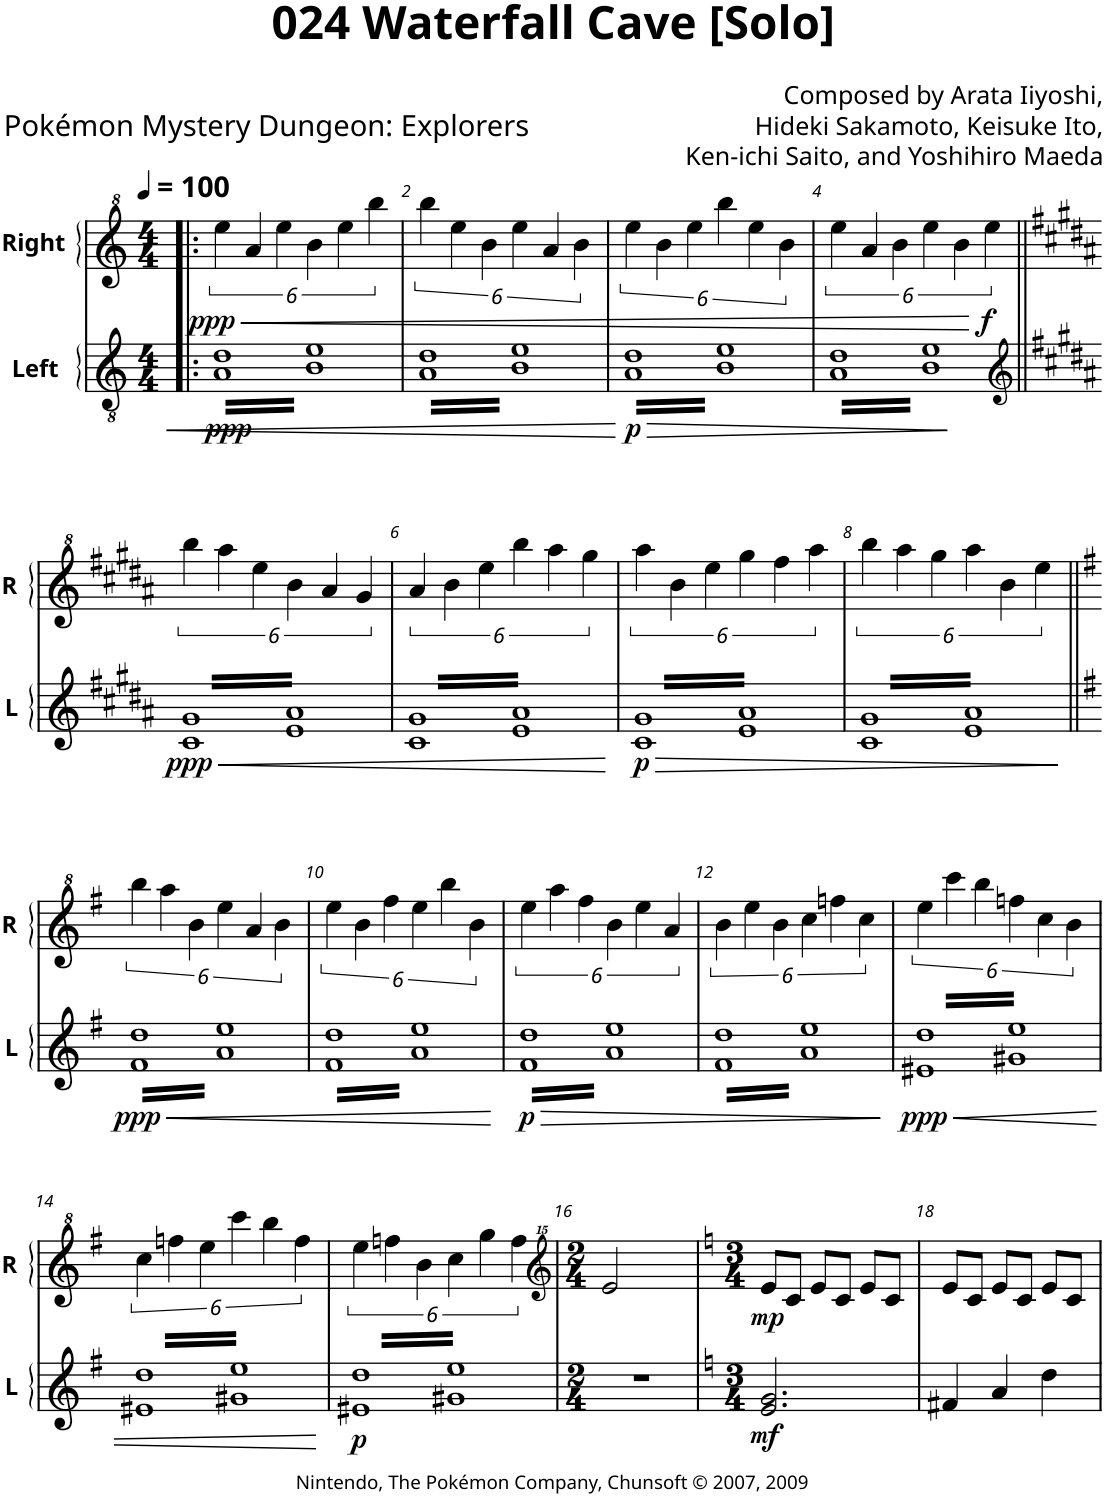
**kern	**dynam	**kern	**dynam
*part2	*part2	*part1	*part1
*staff2	*staff2	*staff1	*staff1
*I"Left	*	*I"Right	*
*I'L	*	*I'R	*
*clefGv2	*	*clefG^2	*
*k[]	*	*k[]	*
*M4/4	*	*M4/4	*
*MM100	*	*MM100	*
=1!|:	=1!|:	=1!|:	=1!|:
!	!LO:HP:b	!	!LO:HP:b
!	!LO:DY:n=1:b	!	!LO:DY:n=1:b
*tremolo	*	*	*
32A 32dLLL	< ppp	6eee\	< ppp
32B 32e	.	.	.
32A 32d	.	.	.
32B 32e	.	.	.
32A 32d	.	.	.
32B 32e	.	.	.
.	.	6aa/	.
32A 32d	.	.	.
32B 32e	.	.	.
32A 32d	.	.	.
32B 32e	.	.	.
32A 32d	.	.	.
.	.	6eee\	.
32B 32e	.	.	.
32A 32d	.	.	.
32B 32e	.	.	.
32A 32d	.	.	.
32B 32e	.	.	.
32A 32d	.	6bb\	.
32B 32e	.	.	.
32A 32d	.	.	.
32B 32e	.	.	.
32A 32d	.	.	.
32B 32e	.	.	.
.	.	6eee\	.
32A 32d	.	.	.
32B 32e	.	.	.
32A 32d	.	.	.
32B 32e	.	.	.
32A 32d	.	.	.
.	.	6bbb\	.
32B 32e	.	.	.
32A 32d	.	.	.
32B 32e	.	.	.
32A 32d	.	.	.
32B 32eJJJ	.	.	.
=2	=2	=2	=2
32A 32dLLL	.	6bbb\	.
32B 32e	.	.	.
32A 32d	.	.	.
32B 32e	.	.	.
32A 32d	.	.	.
32B 32e	.	.	.
.	.	6eee\	.
32A 32d	.	.	.
32B 32e	.	.	.
32A 32d	.	.	.
32B 32e	.	.	.
32A 32d	.	.	.
.	.	6bb\	.
32B 32e	.	.	.
32A 32d	.	.	.
32B 32e	.	.	.
32A 32d	.	.	.
32B 32e	.	.	.
32A 32d	.	6eee\	.
32B 32e	.	.	.
32A 32d	.	.	.
32B 32e	.	.	.
32A 32d	.	.	.
32B 32e	.	.	.
.	.	6aa/	.
32A 32d	.	.	.
32B 32e	.	.	.
32A 32d	.	.	.
32B 32e	.	.	.
32A 32d	.	.	.
.	.	6bb\	.
32B 32e	.	.	.
32A 32d	.	.	.
32B 32e	.	.	.
32A 32d	.	.	.
32B 32eJJJ	.	.	.
.	[	.	.
=3	=3	=3	=3
!	!LO:HP:b	!	!
!	!LO:DY:n=1:b	!	!
32A 32dLLL	> p	6eee\	.
32B 32e	.	.	.
32A 32d	.	.	.
32B 32e	.	.	.
32A 32d	.	.	.
32B 32e	.	.	.
.	.	6bb\	.
32A 32d	.	.	.
32B 32e	.	.	.
32A 32d	.	.	.
32B 32e	.	.	.
32A 32d	.	.	.
.	.	6eee\	.
32B 32e	.	.	.
32A 32d	.	.	.
32B 32e	.	.	.
32A 32d	.	.	.
32B 32e	.	.	.
32A 32d	.	6bbb\	.
32B 32e	.	.	.
32A 32d	.	.	.
32B 32e	.	.	.
32A 32d	.	.	.
32B 32e	.	.	.
.	.	6eee\	.
32A 32d	.	.	.
32B 32e	.	.	.
32A 32d	.	.	.
32B 32e	.	.	.
32A 32d	.	.	.
.	.	6bb\	.
32B 32e	.	.	.
32A 32d	.	.	.
32B 32e	.	.	.
32A 32d	.	.	.
32B 32eJJJ	.	.	.
=4	=4	=4	=4
32A 32dLLL	.	6eee\	.
32B 32e	.	.	.
32A 32d	.	.	.
32B 32e	.	.	.
32A 32d	.	.	.
32B 32e	.	.	.
.	.	6aa/	.
32A 32d	.	.	.
32B 32e	.	.	.
32A 32d	.	.	.
32B 32e	.	.	.
32A 32d	.	.	.
.	.	6bb\	.
32B 32e	.	.	.
32A 32d	.	.	.
32B 32e	.	.	.
32A 32d	.	.	.
32B 32e	.	.	.
32A 32d	.	6eee\	.
32B 32e	.	.	.
32A 32d	.	.	.
32B 32e	.	.	.
32A 32d	.	.	.
32B 32e	.	.	.
.	.	6bb\	.
32A 32d	.	.	.
32B 32e	.	.	.
32A 32d	.	.	.
32B 32e	.	.	.
32A 32d	.	.	.
!	!	!	!LO:DY:n=1:b
.	.	6eee\	[ f
32B 32e	.	.	.
32A 32d	.	.	.
32B 32e	.	.	.
32A 32d	.	.	.
32B 32eJJJ	.	.	.
.	]	.	.
!!LO:LB:g=z
=5||	=5||	=5||	=5||
*clefG2	*	*	*
*k[f#c#g#d#a#]	*	*k[f#c#g#d#a#]	*
!	!LO:HP:b	!	!
!	!LO:DY:n=1:b	!	!
32c# 32g#LLL	< ppp	6bbb\	.
32e 32a#	.	.	.
32c# 32g#	.	.	.
32e 32a#	.	.	.
32c# 32g#	.	.	.
32e 32a#	.	.	.
.	.	6aaa#\	.
32c# 32g#	.	.	.
32e 32a#	.	.	.
32c# 32g#	.	.	.
32e 32a#	.	.	.
32c# 32g#	.	.	.
.	.	6eee\	.
32e 32a#	.	.	.
32c# 32g#	.	.	.
32e 32a#	.	.	.
32c# 32g#	.	.	.
32e 32a#	.	.	.
32c# 32g#	.	6bb\	.
32e 32a#	.	.	.
32c# 32g#	.	.	.
32e 32a#	.	.	.
32c# 32g#	.	.	.
32e 32a#	.	.	.
.	.	6aa#/	.
32c# 32g#	.	.	.
32e 32a#	.	.	.
32c# 32g#	.	.	.
32e 32a#	.	.	.
32c# 32g#	.	.	.
.	.	6gg#/	.
32e 32a#	.	.	.
32c# 32g#	.	.	.
32e 32a#	.	.	.
32c# 32g#	.	.	.
32e 32a#JJJ	.	.	.
=6	=6	=6	=6
32c# 32g#LLL	.	6aa#/	.
32e 32a#	.	.	.
32c# 32g#	.	.	.
32e 32a#	.	.	.
32c# 32g#	.	.	.
32e 32a#	.	.	.
.	.	6bb\	.
32c# 32g#	.	.	.
32e 32a#	.	.	.
32c# 32g#	.	.	.
32e 32a#	.	.	.
32c# 32g#	.	.	.
.	.	6eee\	.
32e 32a#	.	.	.
32c# 32g#	.	.	.
32e 32a#	.	.	.
32c# 32g#	.	.	.
32e 32a#	.	.	.
32c# 32g#	.	6bbb\	.
32e 32a#	.	.	.
32c# 32g#	.	.	.
32e 32a#	.	.	.
32c# 32g#	.	.	.
32e 32a#	.	.	.
.	.	6aaa#\	.
32c# 32g#	.	.	.
32e 32a#	.	.	.
32c# 32g#	.	.	.
32e 32a#	.	.	.
32c# 32g#	.	.	.
.	.	6ggg#\	.
32e 32a#	.	.	.
32c# 32g#	.	.	.
32e 32a#	.	.	.
32c# 32g#	.	.	.
32e 32a#JJJ	.	.	.
.	[	.	.
=7	=7	=7	=7
!	!LO:HP:b	!	!
!	!LO:DY:n=1:b	!	!
32c# 32g#LLL	> p	6aaa#\	.
32e 32a#	.	.	.
32c# 32g#	.	.	.
32e 32a#	.	.	.
32c# 32g#	.	.	.
32e 32a#	.	.	.
.	.	6bb\	.
32c# 32g#	.	.	.
32e 32a#	.	.	.
32c# 32g#	.	.	.
32e 32a#	.	.	.
32c# 32g#	.	.	.
.	.	6eee\	.
32e 32a#	.	.	.
32c# 32g#	.	.	.
32e 32a#	.	.	.
32c# 32g#	.	.	.
32e 32a#	.	.	.
32c# 32g#	.	6ggg#\	.
32e 32a#	.	.	.
32c# 32g#	.	.	.
32e 32a#	.	.	.
32c# 32g#	.	.	.
32e 32a#	.	.	.
.	.	6fff#\	.
32c# 32g#	.	.	.
32e 32a#	.	.	.
32c# 32g#	.	.	.
32e 32a#	.	.	.
32c# 32g#	.	.	.
.	.	6aaa#\	.
32e 32a#	.	.	.
32c# 32g#	.	.	.
32e 32a#	.	.	.
32c# 32g#	.	.	.
32e 32a#JJJ	.	.	.
=8	=8	=8	=8
32c# 32g#LLL	.	6bbb\	.
32e 32a#	.	.	.
32c# 32g#	.	.	.
32e 32a#	.	.	.
32c# 32g#	.	.	.
32e 32a#	.	.	.
.	.	6aaa#\	.
32c# 32g#	.	.	.
32e 32a#	.	.	.
32c# 32g#	.	.	.
32e 32a#	.	.	.
32c# 32g#	.	.	.
.	.	6ggg#\	.
32e 32a#	.	.	.
32c# 32g#	.	.	.
32e 32a#	.	.	.
32c# 32g#	.	.	.
32e 32a#	.	.	.
32c# 32g#	.	6aaa#\	.
32e 32a#	.	.	.
32c# 32g#	.	.	.
32e 32a#	.	.	.
32c# 32g#	.	.	.
32e 32a#	.	.	.
.	.	6bb\	.
32c# 32g#	.	.	.
32e 32a#	.	.	.
32c# 32g#	.	.	.
32e 32a#	.	.	.
32c# 32g#	.	.	.
.	.	6eee\	.
32e 32a#	.	.	.
32c# 32g#	.	.	.
32e 32a#	.	.	.
32c# 32g#	.	.	.
32e 32a#JJJ	.	.	.
.	]	.	.
!!LO:LB:g=z
=9||	=9||	=9||	=9||
*k[f#]	*	*k[f#]	*
!	!LO:HP:b	!	!
!	!LO:DY:n=1:b	!	!
32f# 32ddLLL	< ppp	6bbb\	.
32a 32ee	.	.	.
32f# 32dd	.	.	.
32a 32ee	.	.	.
32f# 32dd	.	.	.
32a 32ee	.	.	.
.	.	6aaa\	.
32f# 32dd	.	.	.
32a 32ee	.	.	.
32f# 32dd	.	.	.
32a 32ee	.	.	.
32f# 32dd	.	.	.
.	.	6bb\	.
32a 32ee	.	.	.
32f# 32dd	.	.	.
32a 32ee	.	.	.
32f# 32dd	.	.	.
32a 32ee	.	.	.
32f# 32dd	.	6eee\	.
32a 32ee	.	.	.
32f# 32dd	.	.	.
32a 32ee	.	.	.
32f# 32dd	.	.	.
32a 32ee	.	.	.
.	.	6aa/	.
32f# 32dd	.	.	.
32a 32ee	.	.	.
32f# 32dd	.	.	.
32a 32ee	.	.	.
32f# 32dd	.	.	.
.	.	6bb\	.
32a 32ee	.	.	.
32f# 32dd	.	.	.
32a 32ee	.	.	.
32f# 32dd	.	.	.
32a 32eeJJJ	.	.	.
=10	=10	=10	=10
32f# 32ddLLL	.	6eee\	.
32a 32ee	.	.	.
32f# 32dd	.	.	.
32a 32ee	.	.	.
32f# 32dd	.	.	.
32a 32ee	.	.	.
.	.	6bb\	.
32f# 32dd	.	.	.
32a 32ee	.	.	.
32f# 32dd	.	.	.
32a 32ee	.	.	.
32f# 32dd	.	.	.
.	.	6fff#\	.
32a 32ee	.	.	.
32f# 32dd	.	.	.
32a 32ee	.	.	.
32f# 32dd	.	.	.
32a 32ee	.	.	.
32f# 32dd	.	6eee\	.
32a 32ee	.	.	.
32f# 32dd	.	.	.
32a 32ee	.	.	.
32f# 32dd	.	.	.
32a 32ee	.	.	.
.	.	6bbb\	.
32f# 32dd	.	.	.
32a 32ee	.	.	.
32f# 32dd	.	.	.
32a 32ee	.	.	.
32f# 32dd	.	.	.
.	.	6bb\	.
32a 32ee	.	.	.
32f# 32dd	.	.	.
32a 32ee	.	.	.
32f# 32dd	.	.	.
32a 32eeJJJ	.	.	.
.	[	.	.
=11	=11	=11	=11
!	!LO:HP:b	!	!
!	!LO:DY:n=1:b	!	!
32f# 32ddLLL	> p	6eee\	.
32a 32ee	.	.	.
32f# 32dd	.	.	.
32a 32ee	.	.	.
32f# 32dd	.	.	.
32a 32ee	.	.	.
.	.	6aaa\	.
32f# 32dd	.	.	.
32a 32ee	.	.	.
32f# 32dd	.	.	.
32a 32ee	.	.	.
32f# 32dd	.	.	.
.	.	6fff#\	.
32a 32ee	.	.	.
32f# 32dd	.	.	.
32a 32ee	.	.	.
32f# 32dd	.	.	.
32a 32ee	.	.	.
32f# 32dd	.	6bb\	.
32a 32ee	.	.	.
32f# 32dd	.	.	.
32a 32ee	.	.	.
32f# 32dd	.	.	.
32a 32ee	.	.	.
.	.	6eee\	.
32f# 32dd	.	.	.
32a 32ee	.	.	.
32f# 32dd	.	.	.
32a 32ee	.	.	.
32f# 32dd	.	.	.
.	.	6aa/	.
32a 32ee	.	.	.
32f# 32dd	.	.	.
32a 32ee	.	.	.
32f# 32dd	.	.	.
32a 32eeJJJ	.	.	.
=12	=12	=12	=12
32f# 32ddLLL	.	6bb\	.
32a 32ee	.	.	.
32f# 32dd	.	.	.
32a 32ee	.	.	.
32f# 32dd	.	.	.
32a 32ee	.	.	.
.	.	6eee\	.
32f# 32dd	.	.	.
32a 32ee	.	.	.
32f# 32dd	.	.	.
32a 32ee	.	.	.
32f# 32dd	.	.	.
.	.	6bb\	.
32a 32ee	.	.	.
32f# 32dd	.	.	.
32a 32ee	.	.	.
32f# 32dd	.	.	.
32a 32ee	.	.	.
32f# 32dd	.	6ccc\	.
32a 32ee	.	.	.
32f# 32dd	.	.	.
32a 32ee	.	.	.
32f# 32dd	.	.	.
32a 32ee	.	.	.
.	.	6fffn\	.
32f# 32dd	.	.	.
32a 32ee	.	.	.
32f# 32dd	.	.	.
32a 32ee	.	.	.
32f# 32dd	.	.	.
.	.	6ccc\	.
32a 32ee	.	.	.
32f# 32dd	.	.	.
32a 32ee	.	.	.
32f# 32dd	.	.	.
32a 32eeJJJ	.	.	.
.	]	.	.
=13	=13	=13	=13
!	!LO:HP:b	!	!
!	!LO:DY:n=1:b	!	!
32e#X 32ddLLL	< ppp	6eee\	.
32g#X 32ee	.	.	.
32e#X 32dd	.	.	.
32g#X 32ee	.	.	.
32e#X 32dd	.	.	.
32g#X 32ee	.	.	.
.	.	6cccc\	.
32e#X 32dd	.	.	.
32g#X 32ee	.	.	.
32e#X 32dd	.	.	.
32g#X 32ee	.	.	.
32e#X 32dd	.	.	.
.	.	6bbb\	.
32g#X 32ee	.	.	.
32e#X 32dd	.	.	.
32g#X 32ee	.	.	.
32e#X 32dd	.	.	.
32g#X 32ee	.	.	.
32e#X 32dd	.	6fffn\	.
32g#X 32ee	.	.	.
32e#X 32dd	.	.	.
32g#X 32ee	.	.	.
32e#X 32dd	.	.	.
32g#X 32ee	.	.	.
.	.	6ccc\	.
32e#X 32dd	.	.	.
32g#X 32ee	.	.	.
32e#X 32dd	.	.	.
32g#X 32ee	.	.	.
32e#X 32dd	.	.	.
.	.	6bb\	.
32g#X 32ee	.	.	.
32e#X 32dd	.	.	.
32g#X 32ee	.	.	.
32e#X 32dd	.	.	.
32g#X 32eeJJJ	.	.	.
!!LO:LB:g=z
=14	=14	=14	=14
32e#X 32ddLLL	.	6ccc\	.
32g#X 32ee	.	.	.
32e#X 32dd	.	.	.
32g#X 32ee	.	.	.
32e#X 32dd	.	.	.
32g#X 32ee	.	.	.
.	.	6fffn\	.
32e#X 32dd	.	.	.
32g#X 32ee	.	.	.
32e#X 32dd	.	.	.
32g#X 32ee	.	.	.
32e#X 32dd	.	.	.
.	.	6eee\	.
32g#X 32ee	.	.	.
32e#X 32dd	.	.	.
32g#X 32ee	.	.	.
32e#X 32dd	.	.	.
32g#X 32ee	.	.	.
32e#X 32dd	.	6cccc\	.
32g#X 32ee	.	.	.
32e#X 32dd	.	.	.
32g#X 32ee	.	.	.
32e#X 32dd	.	.	.
32g#X 32ee	.	.	.
.	.	6bbb\	.
32e#X 32dd	.	.	.
32g#X 32ee	.	.	.
32e#X 32dd	.	.	.
32g#X 32ee	.	.	.
32e#X 32dd	.	.	.
.	.	6fff\	.
32g#X 32ee	.	.	.
32e#X 32dd	.	.	.
32g#X 32ee	.	.	.
32e#X 32dd	.	.	.
32g#X 32eeJJJ	.	.	.
.	[	.	.
=15	=15	=15	=15
!	!LO:DY:b	!	!
32e#X 32ddLLL	p	6eee\	.
32g#X 32ee	.	.	.
32e#X 32dd	.	.	.
32g#X 32ee	.	.	.
32e#X 32dd	.	.	.
32g#X 32ee	.	.	.
.	.	6fffn\	.
32e#X 32dd	.	.	.
32g#X 32ee	.	.	.
32e#X 32dd	.	.	.
32g#X 32ee	.	.	.
32e#X 32dd	.	.	.
.	.	6bb\	.
32g#X 32ee	.	.	.
32e#X 32dd	.	.	.
32g#X 32ee	.	.	.
32e#X 32dd	.	.	.
32g#X 32ee	.	.	.
32e#X 32dd	.	6ccc\	.
32g#X 32ee	.	.	.
32e#X 32dd	.	.	.
32g#X 32ee	.	.	.
32e#X 32dd	.	.	.
32g#X 32ee	.	.	.
.	.	6ggg\	.
32e#X 32dd	.	.	.
32g#X 32ee	.	.	.
32e#X 32dd	.	.	.
32g#X 32ee	.	.	.
32e#X 32dd	.	.	.
.	.	6fff\	.
32g#X 32ee	.	.	.
32e#X 32dd	.	.	.
32g#X 32ee	.	.	.
32e#X 32dd	.	.	.
32g#X 32eeJJJ	.	.	.
*Xtremolo	*	*	*
=16	=16	=16	=16
*	*	*clefG^^2	*
*M2/4	*	*M2/4	*
2r	.	2eee/	.
.	.	.	.
.	.	.	.
.	.	.	.
.	.	.	.
.	.	.	.
.	.	.	.
.	.	.	.
.	.	.	.
.	.	.	.
.	.	.	.
.	.	.	.
.	.	.	.
.	.	.	.
.	.	.	.
.	.	.	.
=17	=17	=17	=17
*k[]	*	*k[]	*
*M3/4	*	*M3/4	*
!	!LO:DY:b	!	!LO:DY:b
2.e/ 2.g/	mf	8eee/L	mp
.	.	8ccc/J	.
.	.	8eee/L	.
.	.	8ccc/J	.
.	.	8eee/L	.
.	.	8ccc/J	.
=18	=18	=18	=18
4f#X/	.	8eee/L	.
.	.	8ccc/J	.
4a/	.	8eee/L	.
.	.	8ccc/J	.
4dd\	.	8eee/L	.
.	.	8ccc/J	.
=	=	=	=
*-	*-	*-	*-
